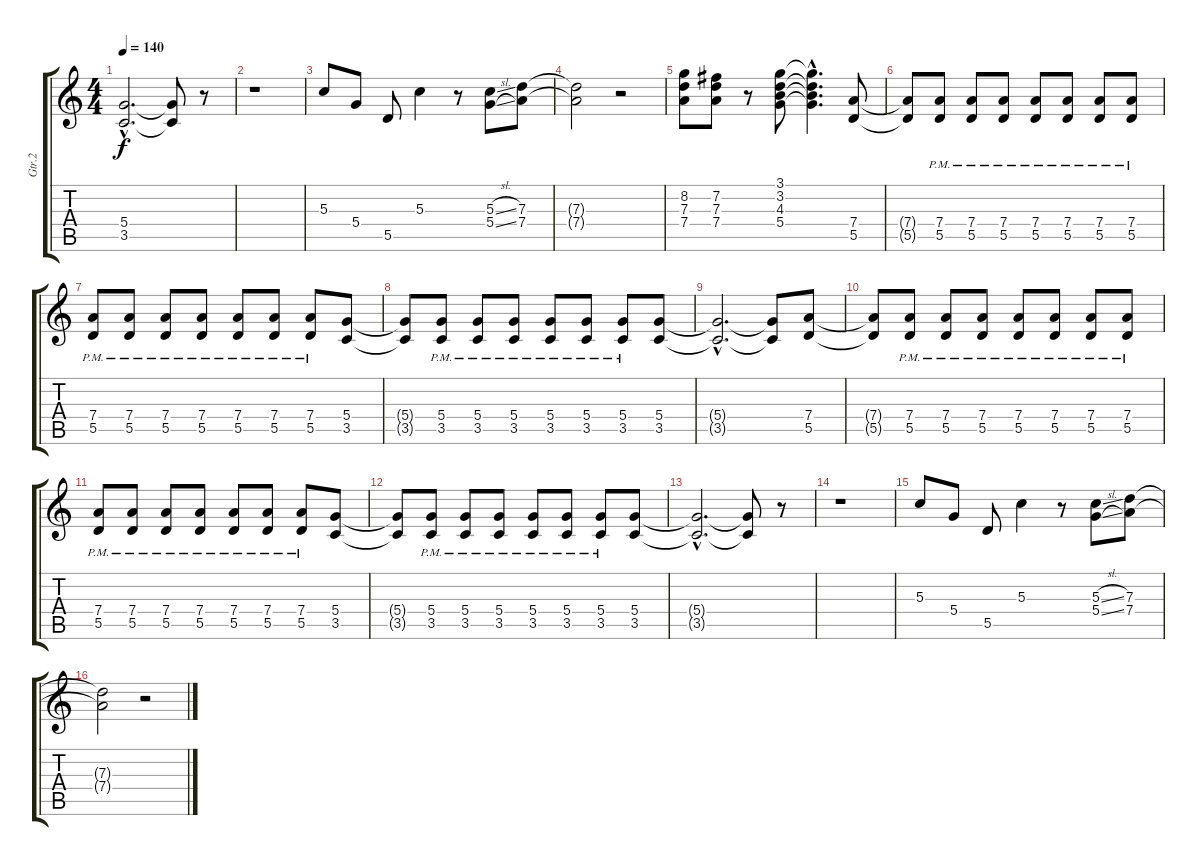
\track ("Gtr.2" "Gtr.2") {instrument overdrivenguitar}
\staff {score tabs}
\tuning (E4 B3 G3 D3 A2 E2) {hide}
\ts (4 4)
\tempo 140
\clef g2
\ks c
(5.4{hac t} 3.5{hac t}).2{d dy f} (5.4{t} 3.5{t}).8 r.8 |
r.1 |
5.3.8 5.4.8 5.5.8 5.3.4 r.8 (5.3{sl} 5.4{sl}).8 (7.3 7.4).8 |
(7.3{t} 7.4{t}).2 r.2 |
(8.2 7.3 7.4).8 (7.2 7.3 7.4).8 r.8 (3.1 3.2 4.3 5.4).8 (3.1{hac t} 3.2{hac t} 4.3{hac t} 5.4{hac t}).4{d} (7.4 5.5).8 |
(7.4{t} 5.5{t}).8 (7.4{pm} 5.5{pm}).8 (7.4{pm} 5.5{pm}).8 (7.4{pm} 5.5{pm}).8 (7.4{pm} 5.5{pm}).8 (7.4{pm} 5.5{pm}).8 (7.4{pm} 5.5{pm}).8 (7.4{pm} 5.5{pm}).8 |
(7.4{pm} 5.5{pm}).8 (7.4{pm} 5.5{pm}).8 (7.4{pm} 5.5{pm}).8 (7.4{pm} 5.5{pm}).8 (7.4{pm} 5.5{pm}).8 (7.4{pm} 5.5{pm}).8 (7.4{pm} 5.5{pm}).8 (5.4 3.5).8 |
(5.4{t} 3.5{t}).8 (5.4{pm} 3.5{pm}).8 (5.4{pm} 3.5{pm}).8 (5.4{pm} 3.5{pm}).8 (5.4{pm} 3.5{pm}).8 (5.4{pm} 3.5{pm}).8 (5.4{pm} 3.5{pm}).8 (5.4 3.5).8 |
(5.4{hac t} 3.5{hac t}).2{d} (5.4{t} 3.5{t}).8 (7.4 5.5).8 |
(7.4{t} 5.5{t}).8 (7.4{pm} 5.5{pm}).8 (7.4{pm} 5.5{pm}).8 (7.4{pm} 5.5{pm}).8 (7.4{pm} 5.5{pm}).8 (7.4{pm} 5.5{pm}).8 (7.4{pm} 5.5{pm}).8 (7.4{pm} 5.5{pm}).8 |
(7.4{pm} 5.5{pm}).8 (7.4{pm} 5.5{pm}).8 (7.4{pm} 5.5{pm}).8 (7.4{pm} 5.5{pm}).8 (7.4{pm} 5.5{pm}).8 (7.4{pm} 5.5{pm}).8 (7.4{pm} 5.5{pm}).8 (5.4 3.5).8 |
(5.4{t} 3.5{t}).8 (5.4{pm} 3.5{pm}).8 (5.4{pm} 3.5{pm}).8 (5.4{pm} 3.5{pm}).8 (5.4{pm} 3.5{pm}).8 (5.4{pm} 3.5{pm}).8 (5.4{pm} 3.5{pm}).8 (5.4 3.5).8 |
(5.4{hac t} 3.5{hac t}).2{d} (5.4{t} 3.5{t}).8 r.8 |
r.1 |
5.3.8 5.4.8 5.5.8 5.3.4 r.8 (5.3{sl} 5.4{sl}).8 (7.3 7.4).8 |
(7.3{t} 7.4{t}).2 r.2
